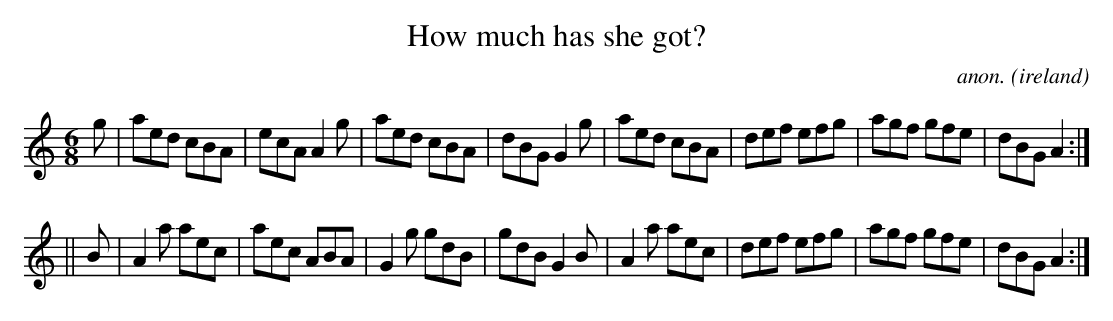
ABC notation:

X:1
T:How much has she got?
O:ireland
C:anon.
M:6/8
L:1/8
K:Am
g|aed cBA|ecA A2g|aed cBA|dBG G2g|aed cBA|def efg|agf gfe|dBG A2:|
||B|A2a aec|aec ABA|G2g gdB|gdB G2B|A2a aec|def efg|agf gfe|dBG A2:|
